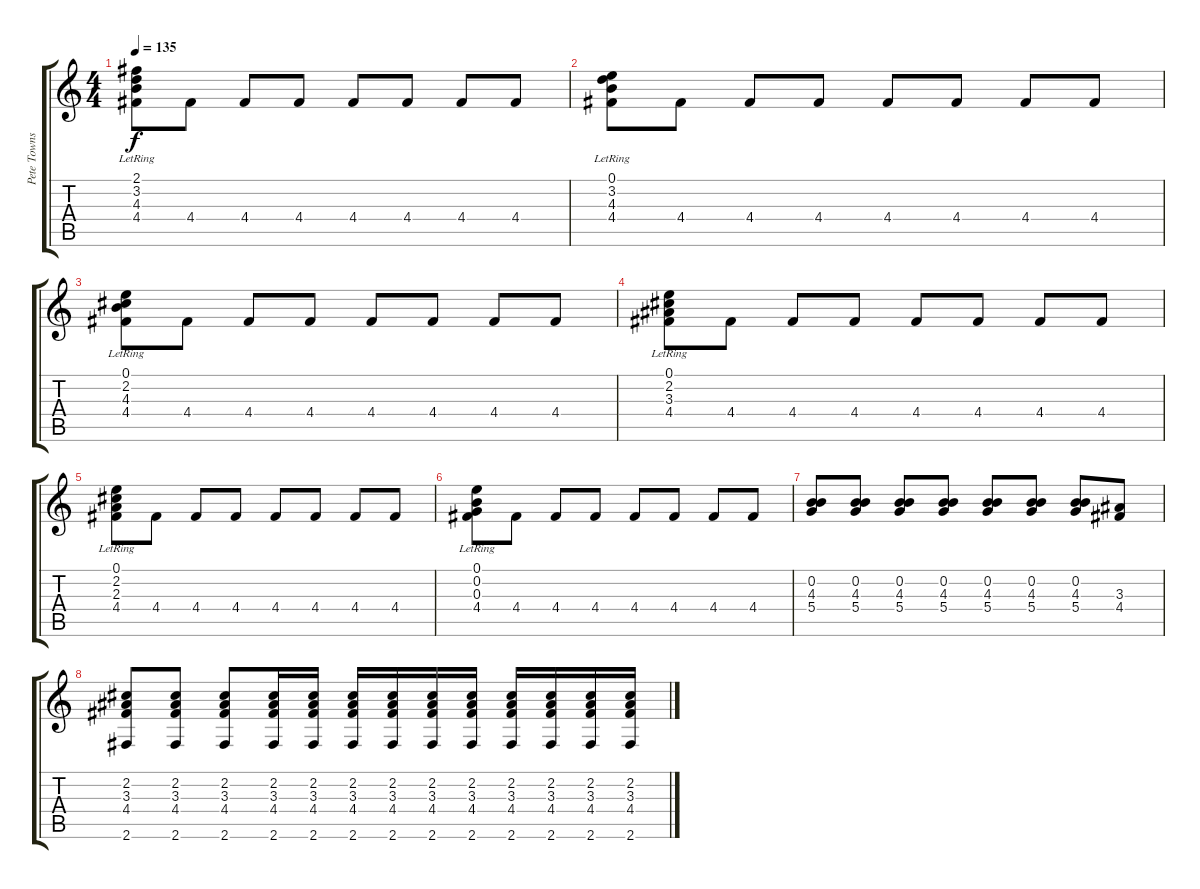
\track ("Pete Townshend" "Pete Towns") {solo instrument electricguitarclean}
\staff {score tabs}
\tuning (E4 B3 G3 D3 A2 E2) {hide}
\ts (4 4)
\tempo 135
\clef g2
\ks c
(2.1{lr} 3.2{lr} 4.3{lr} 4.4).8{dy f instrument electricguitarclean} 4.4.8 4.4.8 4.4.8 4.4.8 4.4.8 4.4.8 4.4.8 |
(0.1{lr} 3.2{lr} 4.3{lr} 4.4).8 4.4.8 4.4.8 4.4.8 4.4.8 4.4.8 4.4.8 4.4.8 |
(0.1{lr} 2.2{lr} 4.3{lr} 4.4).8 4.4.8 4.4.8 4.4.8 4.4.8 4.4.8 4.4.8 4.4.8 |
(0.1{lr} 2.2{lr} 3.3{lr} 4.4).8 4.4.8 4.4.8 4.4.8 4.4.8 4.4.8 4.4.8 4.4.8 |
(0.1{lr} 2.2{lr} 2.3{lr} 4.4).8 4.4.8 4.4.8 4.4.8 4.4.8 4.4.8 4.4.8 4.4.8 |
(0.1{lr} 0.2{lr} 0.3{lr} 4.4).8 4.4.8 4.4.8 4.4.8 4.4.8 4.4.8 4.4.8 4.4.8 |
(0.2 4.3 5.4).8 (0.2 4.3 5.4).8 (0.2 4.3 5.4).8 (0.2 4.3 5.4).8 (0.2 4.3 5.4).8 (0.2 4.3 5.4).8 (0.2 4.3 5.4).8 (3.3 4.4).8 |
(2.2 3.3 4.4 2.6).8 (2.2 3.3 4.4 2.6).8 (2.2 3.3 4.4 2.6).8 (2.2 3.3 4.4 2.6).16 (2.2 3.3 4.4 2.6).16 (2.2 3.3 4.4 2.6).16 (2.2 3.3 4.4 2.6).16 (2.2 3.3 4.4 2.6).16 (2.2 3.3 4.4 2.6).16 (2.2 3.3 4.4 2.6).16 (2.2 3.3 4.4 2.6).16 (2.2 3.3 4.4 2.6).16 (2.2 3.3 4.4 2.6).16
